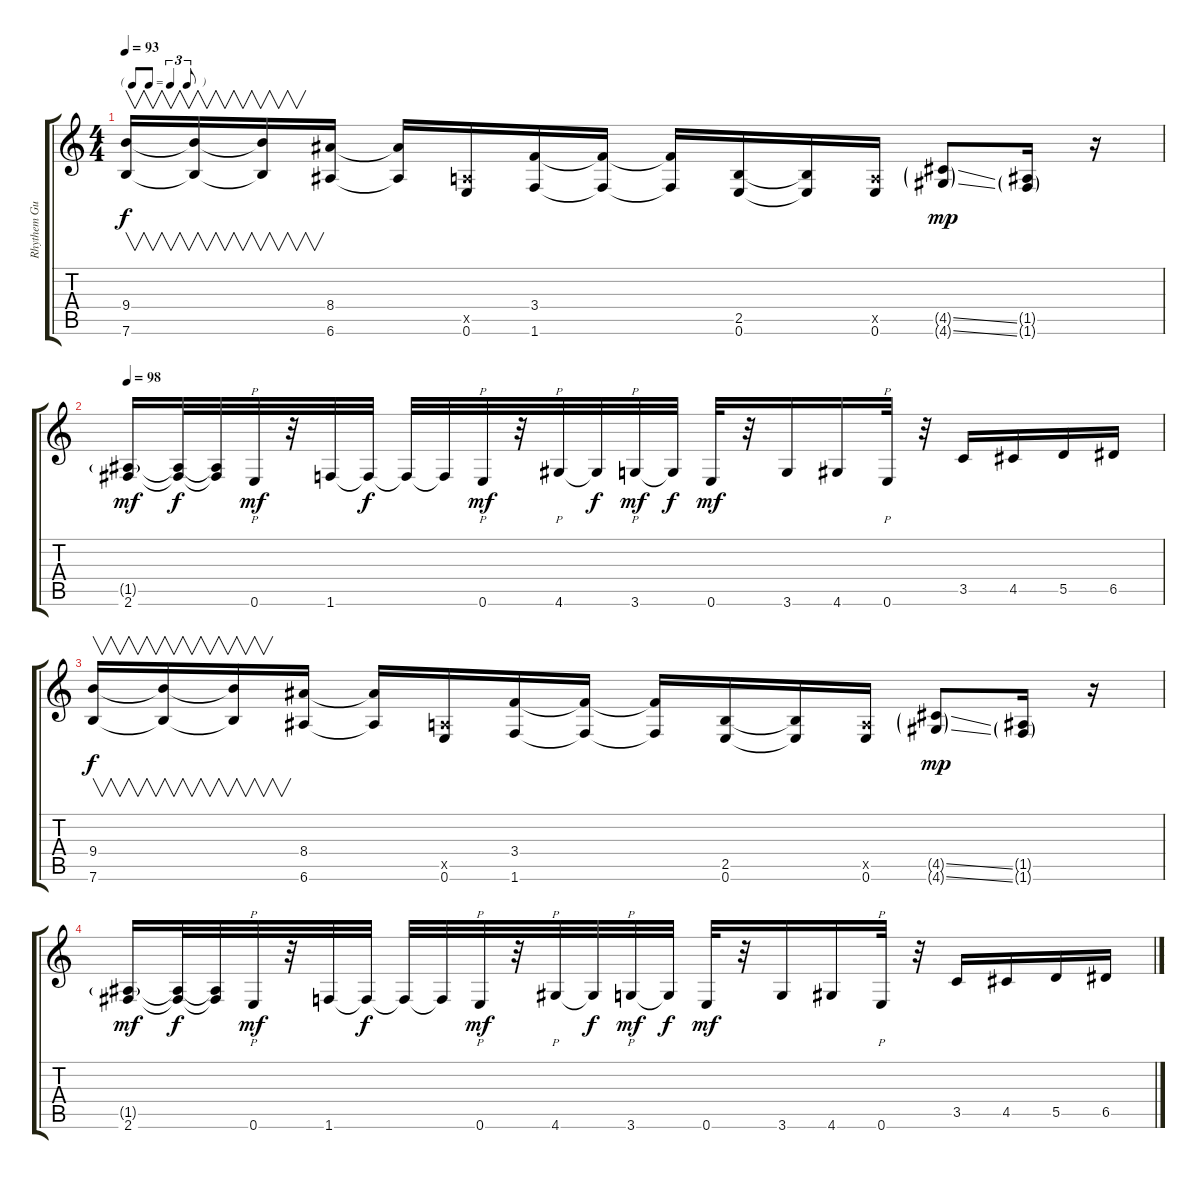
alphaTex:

\track ("Rhythem Guitar" "Rhythem Gu") {instrument overdrivenguitar}
\staff {score tabs}
\tuning (E4 B3 G3 D3 A2 E2) {hide}
\ts (4 4)
\tf triplet8th
\tempo 93
\clef g2
\ks c
(9.4 7.6).16{v dy f} (9.4{t} 7.6{t}).16{v} (9.4{t} 7.6{t}).16{v} (8.4 6.6).16 (8.4{t} 6.6{t}).16 (0.5{x} 0.6).16 (3.4 1.6).16 (3.4{t} 1.6{t}).16 (3.4{t} 1.6{t}).16 (2.5 0.6).16 (2.5{t} 0.6{t}).16 (0.5{x} 0.6).16 (4.5{ss g} 4.6{ss g}).8{dy mp} (1.5{g} 1.6{g}).16 r.16 |
\tempo 98
(1.5{g} 2.6).16{dy mf instrument overdrivenguitar} (1.5{t} 2.6{t}).32{dy f} (1.5{t} 2.6{t}).32 0.6.32{p dy mf} r.32 1.6.32 1.6{t}.32{dy f} 1.6{t}.32 1.6{t}.32 0.6.32{p dy mf} r.32 4.6.32{p} 4.6{t}.32{dy f} 3.6.32{p dy mf} 3.6{t}.32{dy f} 0.6.32{dy mf} r.32 3.6.16 4.6.16 0.6.32{p} r.32 3.5.16 4.5.16 5.5.16 6.5.16 |
(9.4 7.6).16{v dy f} (9.4{t} 7.6{t}).16{v} (9.4{t} 7.6{t}).16{v} (8.4 6.6).16 (8.4{t} 6.6{t}).16 (0.5{x} 0.6).16 (3.4 1.6).16 (3.4{t} 1.6{t}).16 (3.4{t} 1.6{t}).16 (2.5 0.6).16 (2.5{t} 0.6{t}).16 (0.5{x} 0.6).16 (4.5{ss g} 4.6{ss g}).8{dy mp} (1.5{g} 1.6{g}).16 r.16 |
(1.5{g} 2.6).16{dy mf instrument overdrivenguitar} (1.5{t} 2.6{t}).32{dy f} (1.5{t} 2.6{t}).32 0.6.32{p dy mf} r.32 1.6.32 1.6{t}.32{dy f} 1.6{t}.32 1.6{t}.32 0.6.32{p dy mf} r.32 4.6.32{p} 4.6{t}.32{dy f} 3.6.32{p dy mf} 3.6{t}.32{dy f} 0.6.32{dy mf} r.32 3.6.16 4.6.16 0.6.32{p} r.32 3.5.16 4.5.16 5.5.16 6.5.16
